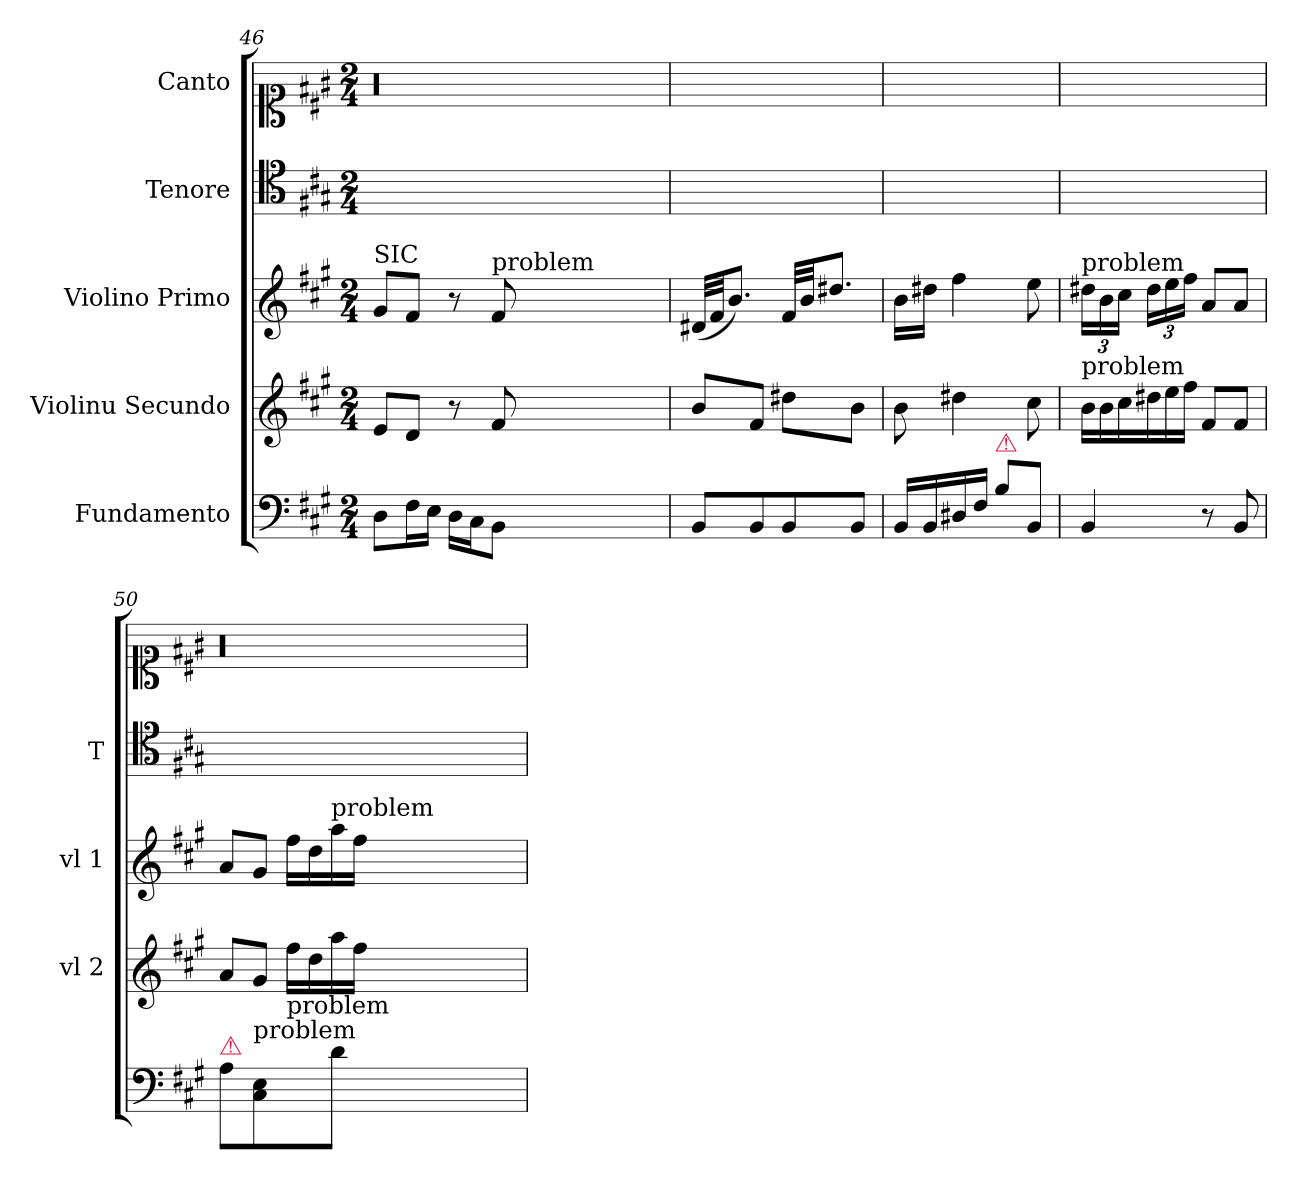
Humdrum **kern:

**kern	**kern	**kern	**kern	**kern
*part5	*part4	*part3	*part2	*part1
*staff5	*staff4	*staff3	*staff2	*staff1
*I"Fundamento	*I"Violinu Secundo	*I"Violino Primo	*I"Tenore	*I"Canto
*	*I'vl 2	*I'vl 1	*I'T	*
*clefF4	*clefG2	*clefG2	*clefC4	*clefC1
*k[f#c#g#]	*k[f#c#g#]	*k[f#c#g#]	*k[f#c#g#]	*k[f#c#g#]
*A:	*A:	*A:	*A:	*A:
*M2/4	*M2/4	*M2/4	*M2/4	*M2/4
=46	=46	=46	=46	=46
!	!	!LO:TX:a:t=SIC	!	!
!	!	!	!	!LO:N:vis=00
8D\L	8e/L	8g#/L	2ryy	0r
16F#\L	8d/J	8f#/J	.	.
16E\JJ	.	.	.	.
16D\LL	8r	8r	.	.
16C#\J	.	.	.	.
!	!	!LO:TX:a:t=problem	!	!
8BB\J	8f#/	8f#/	.	.
1.ryy	1.ryy	1.ryy	1.ryy	.
=47	=47	=47	=47	=47
8BB/L	8b/L	(32d#X/LLL	2ryy	2ryy
.	.	32f#/JJ	.	.
.	.	8.b/J)	.	.
8BB/	8f#/J	.	.	.
8BB/	8dd#X\L	32f#/LLL	.	.
.	.	32b/JJ	.	.
.	.	8.dd#X/J	.	.
8BB/J	8b\J	.	.	.
=48	=48	=48	=48	=48
16BB/LL	8b\	16b\LL	2ryy	2ryy
16BB/	.	16dd#X\JJ	.	.
16D#X/	4dd#X\	4ff#\	.	.
16F#/JJ	.	.	.	.
!LO:TX:a:color=crimson:t=⚠	!	!	!	!
8B\L	.	.	.	.
8BB/J	8cc#\	8ee\	.	.
=49	=49	=49	=49	=49
*	*Xtuplet	*	*	*
!	!	!LO:TX:a:t=problem	!	!
!	!LO:TX:a:t=problem	!	!	!
4BB/	24b\LL	24dd#X\LL	2ryy	2ryy
.	24b\	24b\	.	.
.	24cc#\	24cc#\JJ	.	.
.	24dd#X\	24dd#\LL	.	.
.	24ee\	24ee\	.	.
.	24ff#\JJ	24ff#\JJ	.	.
8r	8f#/L	8a/L	.	.
8BB/	8f#/J	8a/J	.	.
=50	=50	=50	=50	=50
!LO:TX:a:color=crimson:t=⚠	!	!	!	!
!	!	!	!	!LO:N:vis=00
8A\L	8a/L	8a/L	2ryy	0r
!LO:TX:a:t=problem	!	!	!	!
8C#\ 8E\	8g#/J	8g#/J	.	.
!LO:TX:a:t=problem	!	!	!	!
8EE\yy	16ff#\LL	16ff#\LL	.	.
.	16dd\	16dd\	.	.
!	!	!LO:TX:a:t=problem	!	!
8d\J	16aa\	16aa\	.	.
.	16ff#\JJ	16ff#\JJ	.	.
1.ryy	1.ryy	1.ryy	1.ryy	.
=	=	=	=	=
*-	*-	*-	*-	*-
